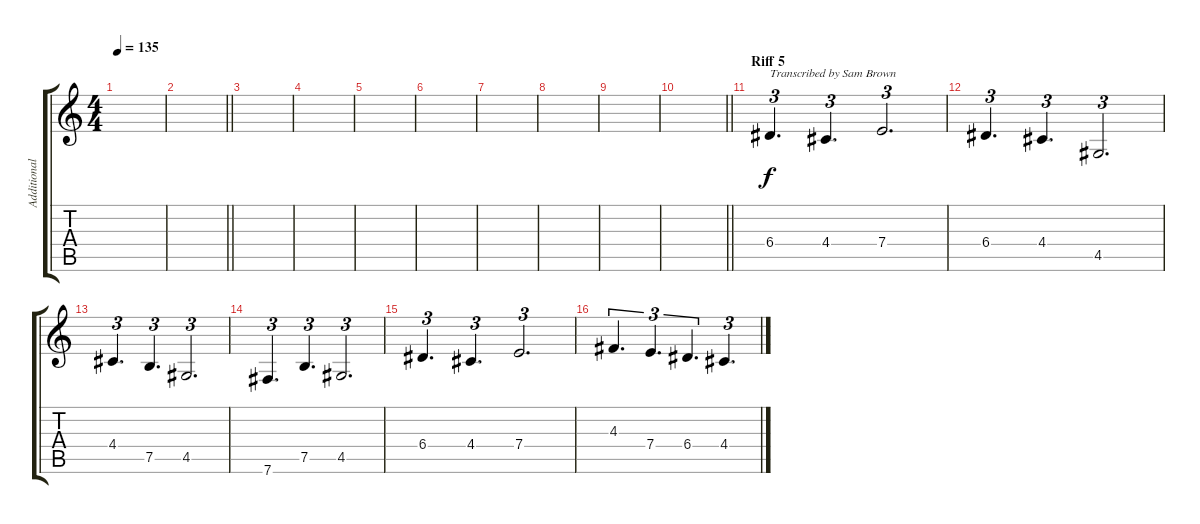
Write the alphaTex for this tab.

\track ("Additional Guitar" "Additional") {instrument distortionguitar}
\staff {score tabs}
\tuning (B3 Gb3 D3 A2 E2 B1) {hide}
\ts (4 4)
\tempo 135
\clef g2
\ks c
|
\barLineRight lightlight
|
\section ("" "")
|
|
|
|
|
|
|
\barLineRight lightlight
|
\section ("" "Riff 5")
6.4.4{d tu (3 2) txt "Transcribed by Sam Brown" balance 3} 4.4.4{d tu (3 2)} 7.4.2{d tu (3 2)} |
6.4.4{d tu (3 2)} 4.4.4{d tu (3 2)} 4.5.2{d tu (3 2)} |
4.4.4{d tu (3 2)} 7.5.4{d tu (3 2)} 4.5.2{d tu (3 2)} |
7.6.4{d tu (3 2)} 7.5.4{d tu (3 2)} 4.5.2{d tu (3 2)} |
6.4.4{d tu (3 2)} 4.4.4{d tu (3 2)} 7.4.2{d tu (3 2)} |
4.3.4{d tu (3 2)} 7.4.4{d tu (3 2)} 6.4.4{d tu (3 2)} 4.4.4{d tu (3 2)}
